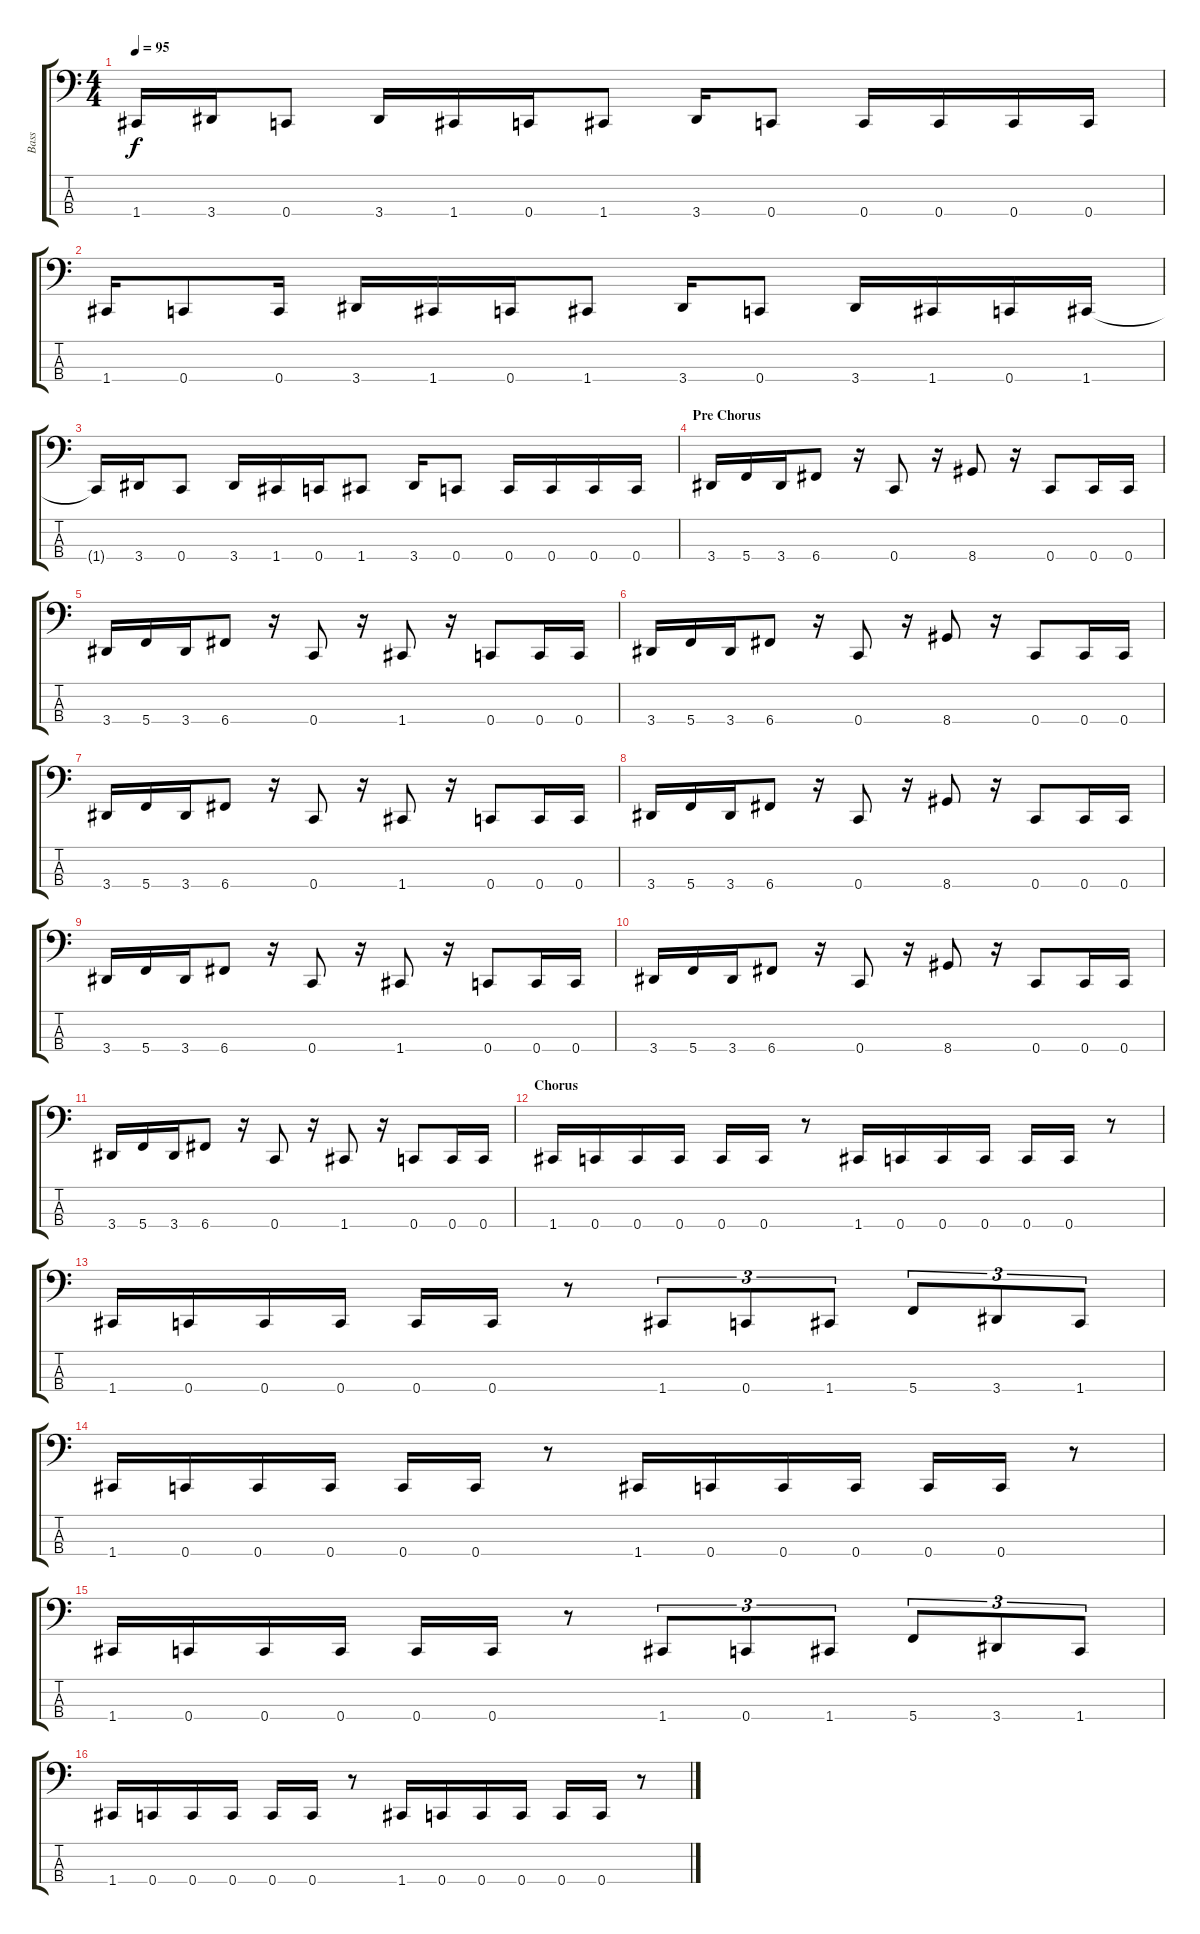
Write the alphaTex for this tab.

\track ("Bass" "Bass") {instrument electricbasspick}
\staff {score tabs}
\tuning (F2 C2 G1 C1) {hide}
\ts (4 4)
\tempo 95
\clef f4
\ks c
1.4{t}.16{dy f} 3.4.16 0.4.8 3.4.16 1.4.16 0.4.16 1.4.8 3.4.16 0.4.8 0.4.16 0.4.16 0.4.16 0.4.16 |
1.4.16 0.4.8 0.4.16 3.4.16 1.4.16 0.4.16 1.4.8 3.4.16 0.4.8 3.4.16 1.4.16 0.4.16 1.4.16 |
1.4{t}.16 3.4.16 0.4.8 3.4.16 1.4.16 0.4.16 1.4.8 3.4.16 0.4.8 0.4.16 0.4.16 0.4.16 0.4.16 |
\section ("" "Pre Chorus")
3.4.16 5.4.16 3.4.16 6.4.8 r.16 0.4.8 r.16 8.4.8 r.16 0.4.8 0.4.16 0.4.16 |
3.4.16 5.4.16 3.4.16 6.4.8 r.16 0.4.8 r.16 1.4.8 r.16 0.4.8 0.4.16 0.4.16 |
3.4.16 5.4.16 3.4.16 6.4.8 r.16 0.4.8 r.16 8.4.8 r.16 0.4.8 0.4.16 0.4.16 |
3.4.16 5.4.16 3.4.16 6.4.8 r.16 0.4.8 r.16 1.4.8 r.16 0.4.8 0.4.16 0.4.16 |
3.4.16 5.4.16 3.4.16 6.4.8 r.16 0.4.8 r.16 8.4.8 r.16 0.4.8 0.4.16 0.4.16 |
3.4.16 5.4.16 3.4.16 6.4.8 r.16 0.4.8 r.16 1.4.8 r.16 0.4.8 0.4.16 0.4.16 |
3.4.16 5.4.16 3.4.16 6.4.8 r.16 0.4.8 r.16 8.4.8 r.16 0.4.8 0.4.16 0.4.16 |
3.4.16 5.4.16 3.4.16 6.4.8 r.16 0.4.8 r.16 1.4.8 r.16 0.4.8 0.4.16 0.4.16 |
\section ("" "Chorus")
1.4.16 0.4.16 0.4.16 0.4.16 0.4.16 0.4.16 r.8 1.4.16 0.4.16 0.4.16 0.4.16 0.4.16 0.4.16 r.8 |
1.4.16 0.4.16 0.4.16 0.4.16 0.4.16 0.4.16 r.8 1.4.8{tu (3 2)} 0.4.8{tu (3 2)} 1.4.8{tu (3 2)} 5.4.8{tu (3 2)} 3.4.8{tu (3 2)} 1.4.8{tu (3 2)} |
1.4.16 0.4.16 0.4.16 0.4.16 0.4.16 0.4.16 r.8 1.4.16 0.4.16 0.4.16 0.4.16 0.4.16 0.4.16 r.8 |
1.4.16 0.4.16 0.4.16 0.4.16 0.4.16 0.4.16 r.8 1.4.8{tu (3 2)} 0.4.8{tu (3 2)} 1.4.8{tu (3 2)} 5.4.8{tu (3 2)} 3.4.8{tu (3 2)} 1.4.8{tu (3 2)} |
1.4.16 0.4.16 0.4.16 0.4.16 0.4.16 0.4.16 r.8 1.4.16 0.4.16 0.4.16 0.4.16 0.4.16 0.4.16 r.8
